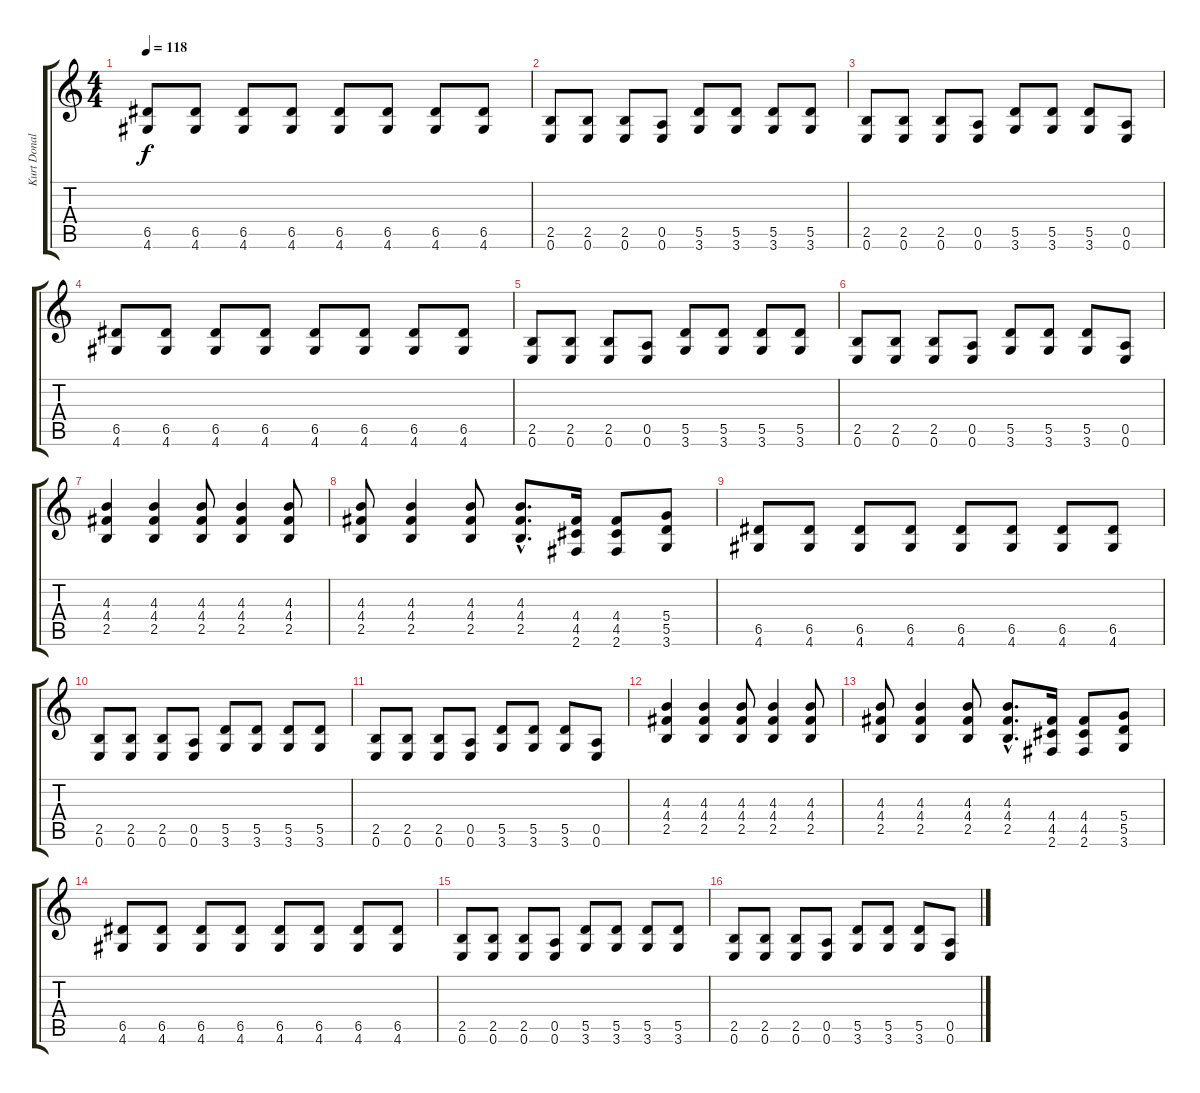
\track ("Kurt Donald Cobain (Guitare)" "Kurt Donal") {instrument electricguitarmuted}
\staff {score tabs}
\tuning (E4 B3 G3 D3 A2 E2) {hide}
\ts (4 4)
\tempo 118
\clef g2
\ks c
(6.5 4.6).8{dy f instrument electricguitarmuted} (6.5 4.6).8 (6.5 4.6).8 (6.5 4.6).8 (6.5 4.6).8 (6.5 4.6).8 (6.5 4.6).8 (6.5 4.6).8 |
(2.5 0.6).8 (2.5 0.6).8 (2.5 0.6).8 (0.5 0.6).8 (5.5 3.6).8 (5.5 3.6).8 (5.5 3.6).8 (5.5 3.6).8 |
(2.5 0.6).8 (2.5 0.6).8 (2.5 0.6).8 (0.5 0.6).8 (5.5 3.6).8 (5.5 3.6).8 (5.5 3.6).8 (0.5 0.6).8 |
(6.5 4.6).8 (6.5 4.6).8 (6.5 4.6).8 (6.5 4.6).8 (6.5 4.6).8 (6.5 4.6).8 (6.5 4.6).8 (6.5 4.6).8 |
(2.5 0.6).8 (2.5 0.6).8 (2.5 0.6).8 (0.5 0.6).8 (5.5 3.6).8 (5.5 3.6).8 (5.5 3.6).8 (5.5 3.6).8 |
(2.5 0.6).8 (2.5 0.6).8 (2.5 0.6).8 (0.5 0.6).8 (5.5 3.6).8 (5.5 3.6).8 (5.5 3.6).8 (0.5 0.6).8 |
(4.3 4.4 2.5).4{volume 11 instrument distortionguitar} (4.3 4.4 2.5).4 (4.3 4.4 2.5).8 (4.3 4.4 2.5).4 (4.3 4.4 2.5).8 |
(4.3 4.4 2.5).8 (4.3 4.4 2.5).4 (4.3 4.4 2.5).8 (4.3{hac} 4.4{hac} 2.5{hac}).8{d} (4.4 4.5 2.6).16 (4.4 4.5 2.6).8 (5.4 5.5 3.6).8 |
(6.5 4.6).8{volume 16 instrument electricguitarmuted} (6.5 4.6).8 (6.5 4.6).8 (6.5 4.6).8 (6.5 4.6).8 (6.5 4.6).8 (6.5 4.6).8 (6.5 4.6).8 |
(2.5 0.6).8 (2.5 0.6).8 (2.5 0.6).8 (0.5 0.6).8 (5.5 3.6).8 (5.5 3.6).8 (5.5 3.6).8 (5.5 3.6).8 |
(2.5 0.6).8 (2.5 0.6).8 (2.5 0.6).8 (0.5 0.6).8 (5.5 3.6).8 (5.5 3.6).8 (5.5 3.6).8 (0.5 0.6).8 |
(4.3 4.4 2.5).4{volume 11 instrument distortionguitar} (4.3 4.4 2.5).4 (4.3 4.4 2.5).8 (4.3 4.4 2.5).4 (4.3 4.4 2.5).8 |
(4.3 4.4 2.5).8 (4.3 4.4 2.5).4 (4.3 4.4 2.5).8 (4.3{hac} 4.4{hac} 2.5{hac}).8{d} (4.4 4.5 2.6).16 (4.4 4.5 2.6).8 (5.4 5.5 3.6).8 |
(6.5 4.6).8{volume 16 instrument electricguitarmuted} (6.5 4.6).8 (6.5 4.6).8 (6.5 4.6).8 (6.5 4.6).8 (6.5 4.6).8 (6.5 4.6).8 (6.5 4.6).8 |
(2.5 0.6).8 (2.5 0.6).8 (2.5 0.6).8 (0.5 0.6).8 (5.5 3.6).8 (5.5 3.6).8 (5.5 3.6).8 (5.5 3.6).8 |
(2.5 0.6).8 (2.5 0.6).8 (2.5 0.6).8 (0.5 0.6).8 (5.5 3.6).8 (5.5 3.6).8 (5.5 3.6).8 (0.5 0.6).8
